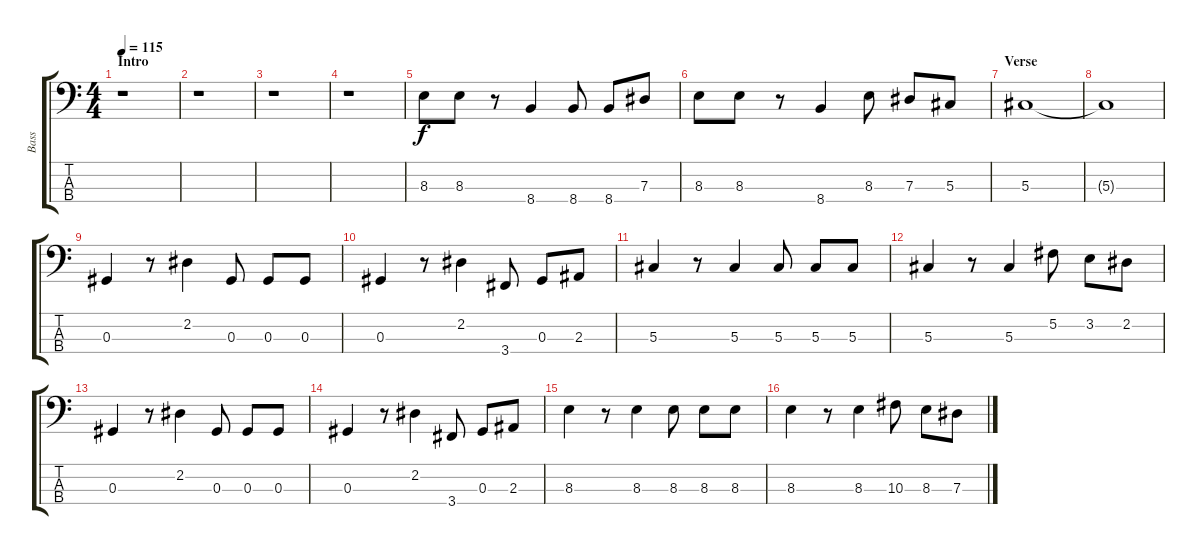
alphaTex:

\track ("Bass" "Bass") {instrument acousticbass}
\staff {score tabs}
\tuning (Gb2 Db2 Ab1 Eb1) {hide}
\ts (4 4)
\section ("" "Intro")
\tempo 115
\clef f4
\ks c
r.1{dy f instrument acousticbass} |
r.1 |
r.1 |
r.1 |
8.3.8 8.3.8 r.8 8.4.4 8.4.8 8.4.8 7.3.8 |
8.3.8 8.3.8 r.8 8.4.4 8.3.8 7.3.8 5.3.8 |
\section ("" "Verse")
5.3.1 |
5.3{t}.1 |
0.3.4 r.8 2.2.4 0.3.8 0.3.8 0.3.8 |
0.3.4 r.8 2.2.4 3.4.8 0.3.8 2.3.8 |
5.3.4 r.8 5.3.4 5.3.8 5.3.8 5.3.8 |
5.3.4 r.8 5.3.4 5.2.8 3.2.8 2.2.8 |
0.3.4 r.8 2.2.4 0.3.8 0.3.8 0.3.8 |
0.3.4 r.8 2.2.4 3.4.8 0.3.8 2.3.8 |
8.3.4 r.8 8.3.4 8.3.8 8.3.8 8.3.8 |
8.3.4 r.8 8.3.4 10.3.8 8.3.8 7.3.8
